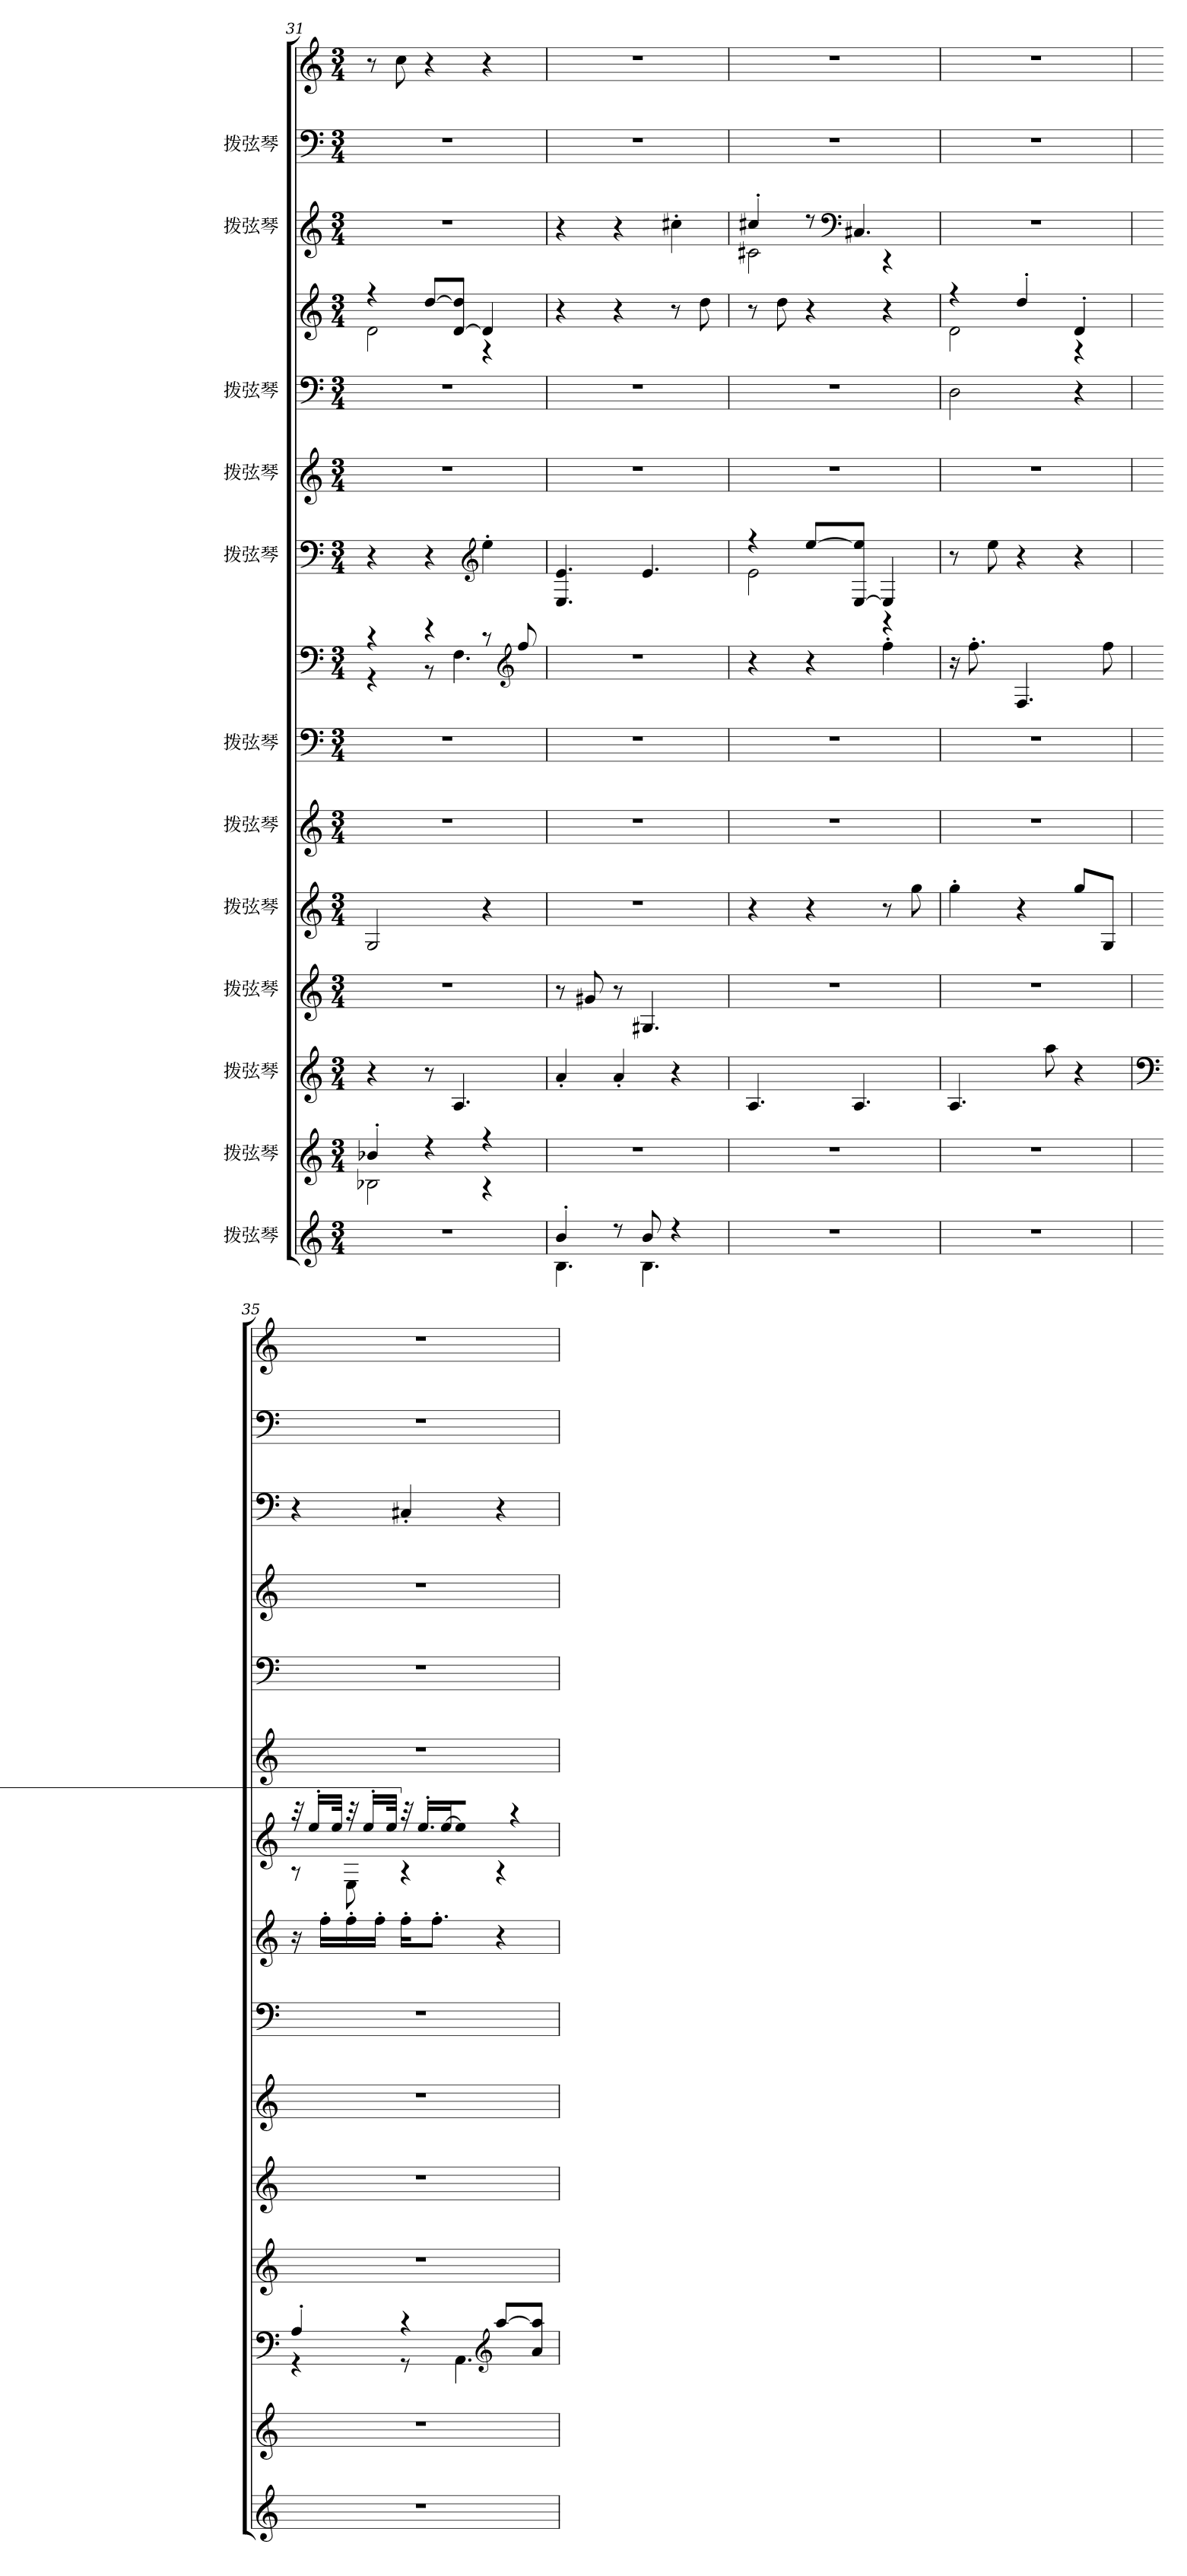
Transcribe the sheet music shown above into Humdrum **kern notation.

**kern	**kern	**kern	**kern	**kern	**kern	**kern	**kern	**kern	**kern	**kern	**kern	**kern	**kern	**kern
*part12	*part11	*part10	*part9	*part8	*part7	*part6	*part6	*part5	*part4	*part3	*part3	*part2	*part1	*part1
*staff15	*staff14	*staff13	*staff12	*staff11	*staff10	*staff9	*staff8	*staff7	*staff6	*staff5	*staff4	*staff3	*staff2	*staff1
*I"拨弦琴	*I"拨弦琴	*I"拨弦琴	*I"拨弦琴	*I"拨弦琴	*I"拨弦琴	*I"拨弦琴	*	*I"拨弦琴	*I"拨弦琴	*I"拨弦琴	*	*I"拨弦琴	*I"拨弦琴	*
*clefG2	*clefG2	*clefG2	*clefG2	*clefG2	*clefG2	*clefF4	*clefF4	*clefF4	*clefG2	*clefF4	*clefG2	*clefG2	*clefF4	*clefG2
*k[]	*k[]	*k[]	*k[]	*k[]	*k[]	*k[]	*k[]	*k[]	*k[]	*k[]	*k[]	*k[]	*k[]	*k[]
*M3/4	*M3/4	*M3/4	*M3/4	*M3/4	*M3/4	*M3/4	*M3/4	*M3/4	*M3/4	*M3/4	*M3/4	*M3/4	*M3/4	*M3/4
=31	=31	=31	=31	=31	=31	=31	=31	=31	=31	=31	=31	=31	=31	=31
*	*^	*	*	*	*	*	*^	*	*	*	*^	*	*	*
2.r	4b-X'/	2B-X\	4r	2.r	2G/	2.r	2.r	4r	4r	4r	2.r	2.r	4r	2d\	2.r	2.r	8r
.	.	.	.	.	.	.	.	.	.	.	.	.	.	.	.	.	8cc\
.	4r	.	8r	.	.	.	.	4r	8r	4r	.	.	[8dd/L	.	.	.	4r
.	.	.	4.A/	.	.	.	.	.	4.F\	.	.	.	[8d/ 8dd/]J	.	.	.	.
*	*	*	*	*	*	*	*	*	*	*clefG2	*	*	*	*	*	*	*
.	4r	4r	.	.	4r	.	.	8r	.	4ee'\	.	.	4d/]	4r	.	.	4r
*	*	*	*	*	*	*	*	*clefG2	*	*	*	*	*	*	*	*	*
.	.	.	.	.	.	.	.	8ff/	.	.	.	.	.	.	.	.	.
*	*v	*v	*	*	*	*	*	*v	*v	*	*	*	*v	*v	*	*	*
!!LO:PB:g=z
=32	=32	=32	=32	=32	=32	=32	=32	=32	=32	=32	=32	=32	=32	=32
*^	*	*	*	*	*	*	*	*	*	*	*	*	*	*
4b'/	4.B\	2.r	4a'/	8r	2.r	2.r	2.r	2.r	4.E/ 4.e/	2.r	2.r	4r	4r	2.r	2.r
.	.	.	.	8g#X/	.	.	.	.	.	.	.	.	.	.	.
8r	.	.	4a'/	8r	.	.	.	.	.	.	.	4r	4r	.	.
8b/	4.B\	.	.	4.G#X/	.	.	.	.	4.e/	.	.	.	.	.	.
4r	.	.	4r	.	.	.	.	.	.	.	.	8r	4cc#X'\	.	.
.	.	.	.	.	.	.	.	.	.	.	.	8dd\	.	.	.
*v	*v	*	*	*	*	*	*	*	*	*	*	*	*	*	*
=33	=33	=33	=33	=33	=33	=33	=33	=33	=33	=33	=33	=33	=33	=33
*	*	*	*	*	*	*	*	*^	*	*	*	*^	*	*
2.r	2.r	4.A/	2.r	4r	2.r	2.r	4r	4r	2e\	2.r	2.r	8r	4cc#X'/	2c#X\	2.r	2.r
.	.	.	.	.	.	.	.	.	.	.	.	8dd\	.	.	.	.
.	.	.	.	4r	.	.	4r	[8ee/L	.	.	.	4r	8r	.	.	.
*	*	*	*	*	*	*	*	*	*	*	*	*	*clefF4	*	*	*
.	.	4.A/	.	.	.	.	.	[8E/ 8ee/]J	.	.	.	.	4.C#X/	.	.	.
.	.	.	.	8r	.	.	4ff'\	4E/]	4r	.	.	4r	.	4r	.	.
.	.	.	.	8gg\	.	.	.	.	.	.	.	.	.	.	.	.
*	*	*	*	*	*	*	*	*v	*v	*	*	*	*v	*v	*	*
=34	=34	=34	=34	=34	=34	=34	=34	=34	=34	=34	=34	=34	=34	=34
*	*	*	*	*	*	*	*	*	*	*	*^	*	*	*
2.r	2.r	4.A/	2.r	4gg'\	2.r	2.r	16r	8r	2.r	2D\	4r	2d\	2.r	2.r	2.r
.	.	.	.	.	.	.	8.ff'\	.	.	.	.	.	.	.	.
.	.	.	.	.	.	.	.	8ee\	.	.	.	.	.	.	.
.	.	.	.	4r	.	.	4.F/	4r	.	.	4dd'/	.	.	.	.
.	.	8aa\	.	.	.	.	.	.	.	.	.	.	.	.	.
.	.	4r	.	8gg/L	.	.	.	4r	.	4r	4d'/	4r	.	.	.
.	.	.	.	8G/J	.	.	8ff\	.	.	.	.	.	.	.	.
*	*	*	*	*	*	*	*	*	*	*	*v	*v	*	*	*
=35	=35	=35	=35	=35	=35	=35	=35	=35	=35	=35	=35	=35	=35	=35
*	*	*clefF4	*	*	*	*	*	*	*	*	*	*	*	*
*	*	*^	*	*	*	*	*	*^	*	*	*	*	*	*
2.r	2.r	4A'/	4r	2.r	2.r	2.r	2.r	16r	32r	8r	2.r	2.r	2.r	4r	2.r	2.r
.	.	.	.	.	.	.	.	.	16ee'/LL	.	.	.	.	.	.	.
.	.	.	.	.	.	.	.	16ff'\LL	.	.	.	.	.	.	.	.
.	.	.	.	.	.	.	.	.	32ee/JJk	.	.	.	.	.	.	.
.	.	.	.	.	.	.	.	16ff'\	32r	8E\	.	.	.	.	.	.
.	.	.	.	.	.	.	.	.	16ee'/LL	.	.	.	.	.	.	.
.	.	.	.	.	.	.	.	16ff'\JJ	.	.	.	.	.	.	.	.
.	.	.	.	.	.	.	.	.	32ee/JJk	.	.	.	.	.	.	.
.	.	4r	8r	.	.	.	.	16ff'\KL	48r	4r	.	.	.	4C#X'/	.	.
.	.	.	.	.	.	.	.	.	24.ee'/LL	.	.	.	.	.	.	.
.	.	.	.	.	.	.	.	8.ff'\J	.	.	.	.	.	.	.	.
.	.	.	.	.	.	.	.	.	[24ee/J	.	.	.	.	.	.	.
.	.	.	4.AA\	.	.	.	.	.	8ee/J]	.	.	.	.	.	.	.
*	*	*clefG2	*	*	*	*	*	*	*	*	*	*	*	*	*	*
.	.	[8aa/L	.	.	.	.	.	4r	4r	4r	.	.	.	4r	.	.
.	.	8a/ 8aa/]J	.	.	.	.	.	.	.	.	.	.	.	.	.	.
*	*	*v	*v	*	*	*	*	*	*v	*v	*	*	*	*	*	*
=	=	=	=	=	=	=	=	=	=	=	=	=	=	=
*-	*-	*-	*-	*-	*-	*-	*-	*-	*-	*-	*-	*-	*-	*-
